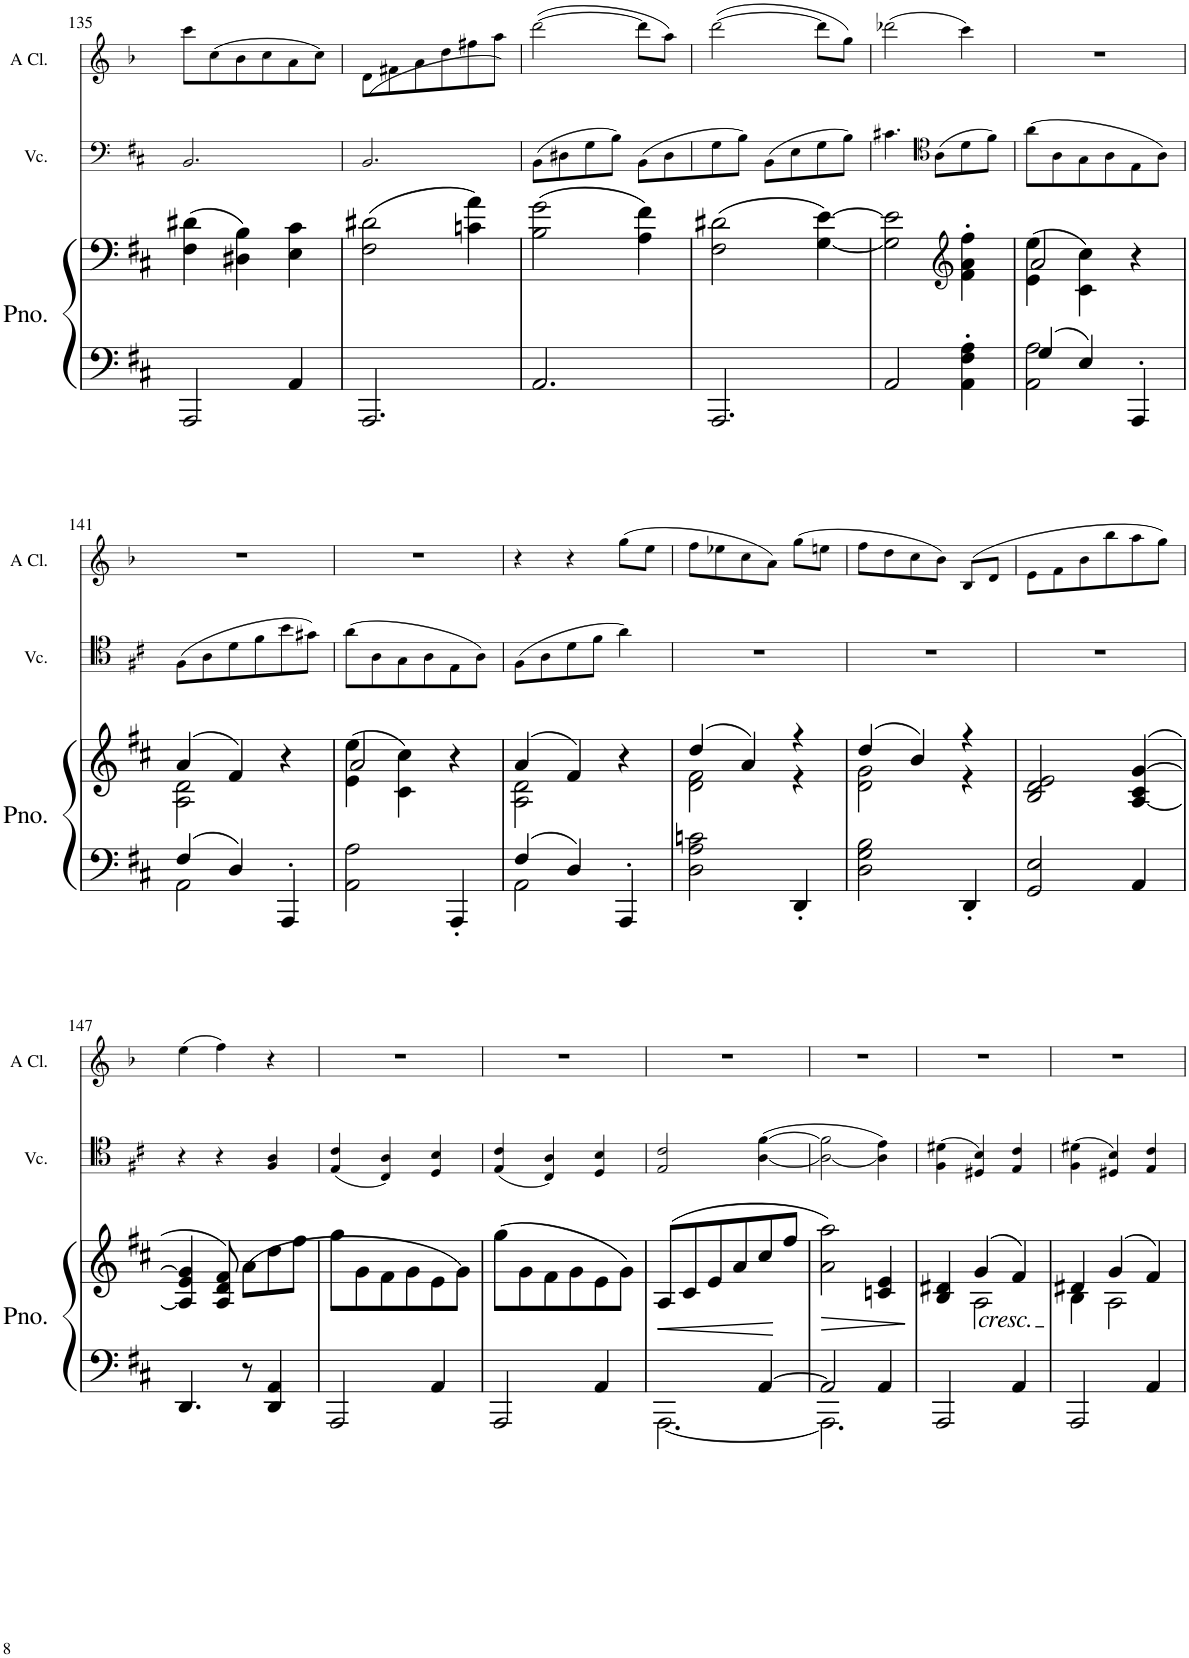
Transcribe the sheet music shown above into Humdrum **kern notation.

**kern	**kern	**dynam	**kern	**kern
*part3	*part3	*part3	*part2	*part1
*staff4	*staff3	*staff3/4	*staff2	*staff1
*I"Piano	*	*	*I"Violoncello	*I"Clarinet in A
*I'Pno.	*	*	*I'Vc.	*
!!LO:PB:g=z
*clefF4	*clefF4	*	*clefF4	*clefG2
*	*	*	*	*Trd2c3
*k[f#c#]	*k[f#c#]	*	*k[f#c#]	*k[b-]
*M3/4	*M3/4	*	*M3/4	*M3/4
=135	=135	=135	=135	=135
2AAA/	(4F#\ 4d#X\	.	2.BB/	8ccc\L
.	.	.	.	(8cc\
.	4D#X\ 4B\)	.	.	8b-\
.	.	.	.	8cc\
4AA/	4E\ 4c#\	.	.	8a\
.	.	.	.	8cc\J)
=136	=136	=136	=136	=136
2.AAA/	(2F#\ 2d#X\	.	2.BB/	(8d\L
.	.	.	.	8f#X\
.	.	.	.	8a\
.	.	.	.	8dd\
.	4cn\ 4a\)	.	.	8ff#X\
.	.	.	.	8aa\J)
=137	=137	=137	=137	=137
2.AA/	(2B\ 2g\	.	(8BB\L	([2ddd\
.	.	.	8D#X\	.
.	.	.	8G\	.
.	.	.	8B\J)	.
.	4A\ 4f#\)	.	(8BB\L	8ddd\L]
.	.	.	8D#\	8aa\J)
=138	=138	=138	=138	=138
2.AAA/	(2F#\ 2d#X\	.	8G\	([2ddd\
.	.	.	8B\J)	.
.	.	.	(8BB\L	.
.	.	.	8E\	.
.	[4G\ [4e\)	.	8G\	8ddd\L]
.	.	.	8B\J)	8gg\J)
=139	=139	=139	=139	=139
2AA/	2G\] 2e\]	.	4.c#X\	(2ddd-X\
*	*	*	*clefC4	*
.	.	.	(8A\L	.
*	*clefG2	*	*	*
4AA\' 4F#\' 4A\'	4f#\' 4a\' 4ff#\'	.	8d\	4ccc\)
.	.	.	8f#\J)	.
=140	=140	=140	=140	=140
*^	*^	*	*	*
4G/	2AA\ 2A\	2a/	(>4e\ 4ee\	.	(8a\L	2.r
.	.	.	.	.	8A\	.
4E/	.	.	4c#\ 4cc#\)	.	8G\	.
.	.	.	.	.	8A\	.
4ryy	4AAA'/	4r	4ryy	.	8E\	.
.	.	.	.	.	8A\J)	.
!!LO:LB:g=z
=141	=141	=141	=141	=141	=141	=141
4F#/	2AA\	(4a/	2A\ 2d\	.	(8F#\L	2.r
.	.	.	.	.	8A\	.
4D/	.	4f#/)	.	.	8d\	.
.	.	.	.	.	8f#\	.
4ryy	4AAA'/	4r	4ryy	.	8b\	.
.	.	.	.	.	8g#X\J)	.
*v	*v	*	*	*	*	*
=142	=142	=142	=142	=142	=142
2AA\ 2A\	2a/	(>4e\ 4ee\	.	(8a\L	2.r
.	.	.	.	8A\	.
.	.	4c#\ 4cc#\)	.	8G\	.
.	.	.	.	8A\	.
4AAA'/	4r	4ryy	.	8E\	.
.	.	.	.	8A\J)	.
=143	=143	=143	=143	=143	=143
*^	*	*	*	*	*
4F#/	2AA\	(4a/	2A\ 2d\	.	(8F#\L	4r
.	.	.	.	.	8A\	.
4D/	.	4f#/)	.	.	8d\	4r
.	.	.	.	.	8f#\J	.
4ryy	4AAA'/	4r	4ryy	.	4a\)	(8gg\L
.	.	.	.	.	.	8ee\J
*v	*v	*	*	*	*	*
=144	=144	=144	=144	=144	=144
2D\ 2A\ 2cn\	(4dd/	2d\ 2f#\	.	2.r	8ff\L
.	.	.	.	.	8ee-X\
.	4a/)	.	.	.	8cc\
.	.	.	.	.	8a\J)
4DD'/	4r	4r	.	.	(8gg\L
.	.	.	.	.	8een\J
=145	=145	=145	=145	=145	=145
2D\ 2G\ 2B\	(4dd/	2d\ 2g\	.	2.r	8ff\L
.	.	.	.	.	8dd\
.	4b/)	.	.	.	8cc\
.	.	.	.	.	8b-\J)
4DD'/	4r	4r	.	.	(8B-/L
.	.	.	.	.	8d/J
*	*v	*v	*	*	*
=146	=146	=146	=146	=146
2GG/ 2E/	2B/ 2d/ 2e/	.	2.r	8e\L
.	.	.	.	8f\
.	.	.	.	8b-\
.	.	.	.	8bb-\
4AA/	(>[4A/ 4c#/ [4g/	.	.	8aa\
.	.	.	.	8gg\J)
!!LO:LB:g=z
=147	=147	=147	=147	=147
4.DD/	4A/] 4e/ 4g/]	.	4r	(4ee\
.	8A/ 8d/ 8f#/)	.	4r	4ff\)
8r	(8a\L	.	.	.
4DD/ 4AA/	8dd\	.	4F#/ 4A/	4r
.	8ff#\J	.	.	.
=148	=148	=148	=148	=148
2AAA/	8gg\L	.	(4E/ 4c#/	2.r
.	8g\	.	.	.
.	8f#\	.	4C#/ 4A/)	.
.	8g\	.	.	.
4AA/	8e\	.	4D/ 4B/	.
.	8g\J)	.	.	.
=149	=149	=149	=149	=149
2AAA/	(8gg\L	.	(4E/ 4c#/	2.r
.	8g\	.	.	.
.	8f#\	.	4C#/ 4A/)	.
.	8g\	.	.	.
4AA/	8e\	.	4D/ 4B/	.
.	8g\J)	.	.	.
=150	=150	=150	=150	=150
*^	*	*	*	*
!	!	!	!LO:HP:b	!	!
2ryy	[2.AAA\	(>8A/L	<	2E/ 2c#/	2.r
.	.	8c#/	.	.	.
.	.	8e/	.	.	.
.	.	8a/	.	.	.
[4AA/	.	8cc#/	.	([4A\ [4f#\	.
.	.	8ff#/J	[	.	.
=151	=151	=151	=151	=151	=151
!	!	!	!LO:HP:b	!	!
2AA/]	2.AAA\]	2a\ 2aa\)	>	2A\_ 2f#\]	2.r
4AA/	.	4cn/ 4e/	.	4A\] 4e\)	.
*v	*v	*	*	*	*
.	.	]	.	.
=152	=152	=152	=152	=152
*	*^	*	*	*
2AAA/	4B/ 4d#X/	4ryy	.	(4F#\ 4d#X\	2.r
!	!LO:TX:b:i:t=cresc.	!	!	!	!
.	(4g/	2A\	.	4D#X/ 4B/)	.
4AA/	4f#/)	.	.	4E/ 4c#/	.
=153	=153	=153	=153	=153	=153
2AAA/	4d#X/	4B\	.	(4F#\ 4d#X\	2.r
.	(4g/	2A\	.	4D#X/ 4B/)	.
4AA/	4f#/)	.	.	4E/ 4c#/	.
*	*v	*v	*	*	*
=	=	=	=	=
*-	*-	*-	*-	*-
